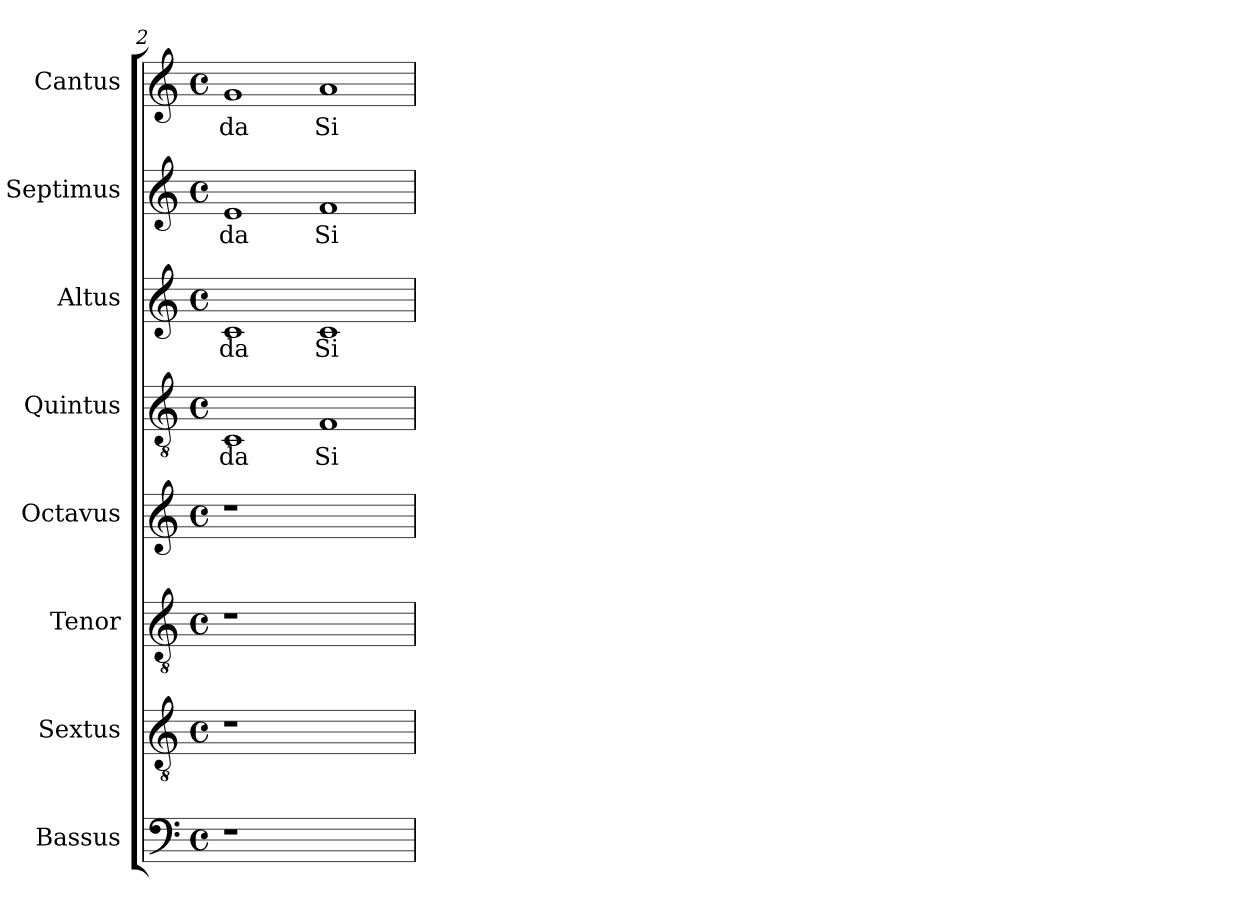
**kern	**kern	**kern	**kern	**kern	**text	**kern	**text	**kern	**text	**kern	**text
*part8	*part7	*part6	*part5	*part4	*part4	*part3	*part3	*part2	*part2	*part1	*part1
*staff8	*staff7	*staff6	*staff5	*staff4	*staff4	*staff3	*staff3	*staff2	*staff2	*staff1	*staff1
*I"Bassus	*I"Sextus	*I"Tenor	*I"Octavus	*I"Quintus	*	*I"Altus	*	*I"Septimus	*	*I"Cantus	*
*clefF4	*clefGv2	*clefGv2	*clefG2	*clefGv2	*	*clefG2	*	*clefG2	*	*clefG2	*
*M4/4	*M4/4	*M4/4	*M4/4	*M4/4	*	*M4/4	*	*M4/4	*	*M4/4	*
*met(c)	*met(c)	*met(c)	*met(c)	*met(c)	*	*met(c)	*	*met(c)	*	*met(c)	*
=2	=2	=2	=2	=2	=2	=2	=2	=2	=2	=2	=2
!	!	!	!	!	!LO:LY:b:cj	!	!LO:LY:b:cj	!	!LO:LY:b:cj	!	!LO:LY:b:cj
1r	1r	1r	1r	1C	da	1c	-da	1e	da	1g	da
!	!	!	!	!	!LO:LY:b:cj	!	!LO:LY:b:cj	!	!LO:LY:b:cj	!	!LO:LY:b:cj
1ryy	1ryy	1ryy	1ryy	1F	Si	1c	Si-	1f	Si	1a	Si
=	=	=	=	=	=	=	=	=	=	=	=
*-	*-	*-	*-	*-	*-	*-	*-	*-	*-	*-	*-
